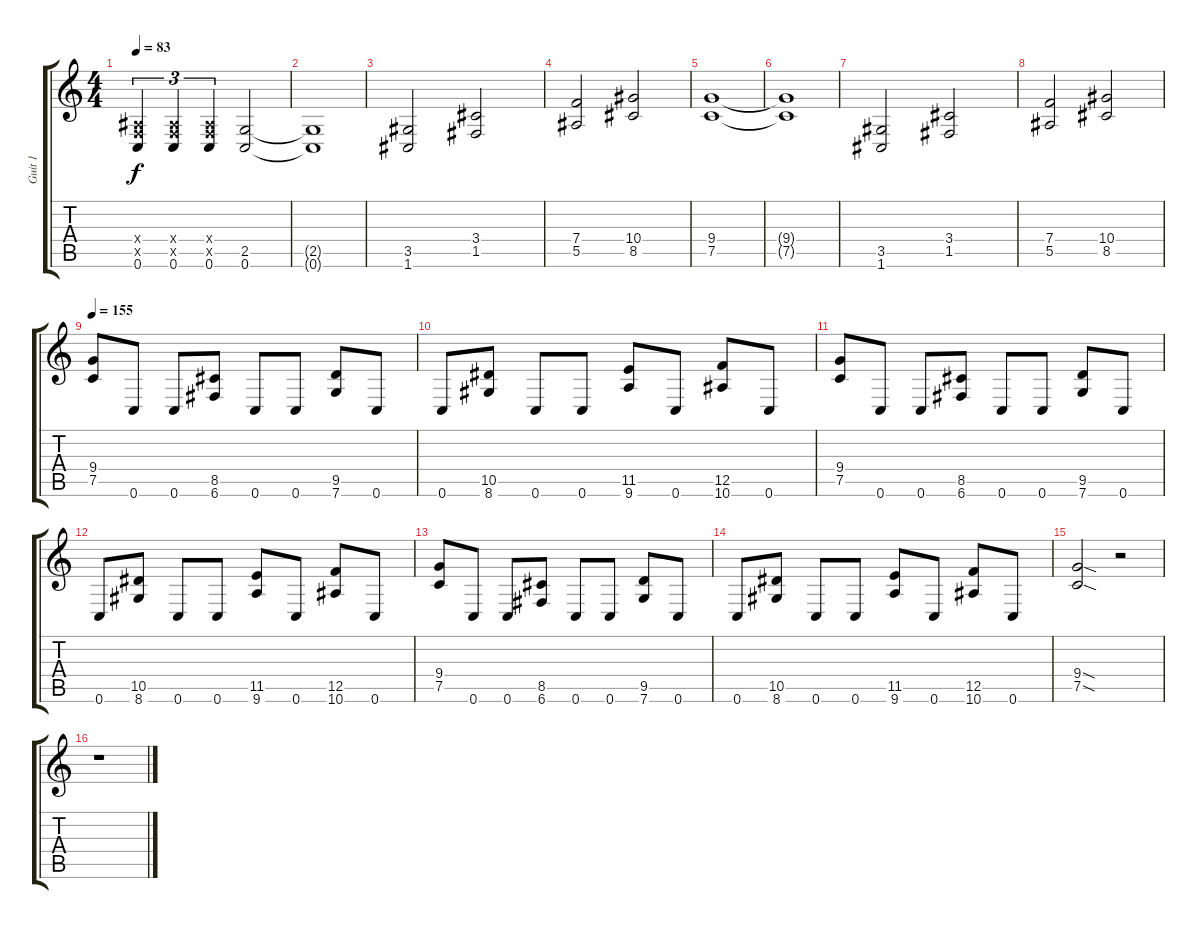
\track ("Guit 1" "Guit 1") {instrument distortionguitar}
\staff {score tabs}
\tuning (C4 G3 Eb3 Bb2 F2 C2) {hide}
\ts (4 4)
\tempo 83
\clef g2
\ks c
(0.4{x} 0.5{x} 0.6).4{tu (3 2) dy f} (0.4{x} 0.5{x} 0.6).4{tu (3 2)} (0.4{x} 0.5{x} 0.6).4{tu (3 2)} (2.5 0.6).2 |
(2.5{t} 0.6{t}).1 |
(3.5 1.6).2 (3.4 1.5).2 |
(7.4 5.5).2 (10.4 8.5).2 |
(9.4 7.5).1 |
(9.4{t} 7.5{t}).1 |
(3.5 1.6).2 (3.4 1.5).2 |
(7.4 5.5).2 (10.4 8.5).2 |
\tempo 155
(9.4 7.5).8 0.6.8 0.6.8 (8.5 6.6).8 0.6.8 0.6.8 (9.5 7.6).8 0.6.8 |
0.6.8 (10.5 8.6).8 0.6.8 0.6.8 (11.5 9.6).8 0.6.8 (12.5 10.6).8 0.6.8 |
(9.4 7.5).8 0.6.8 0.6.8 (8.5 6.6).8 0.6.8 0.6.8 (9.5 7.6).8 0.6.8 |
0.6.8 (10.5 8.6).8 0.6.8 0.6.8 (11.5 9.6).8 0.6.8 (12.5 10.6).8 0.6.8 |
(9.4 7.5).8 0.6.8 0.6.8 (8.5 6.6).8 0.6.8 0.6.8 (9.5 7.6).8 0.6.8 |
0.6.8 (10.5 8.6).8 0.6.8 0.6.8 (11.5 9.6).8 0.6.8 (12.5 10.6).8 0.6.8 |
(9.4{sod} 7.5{sod}).2 r.2 |
r.1
